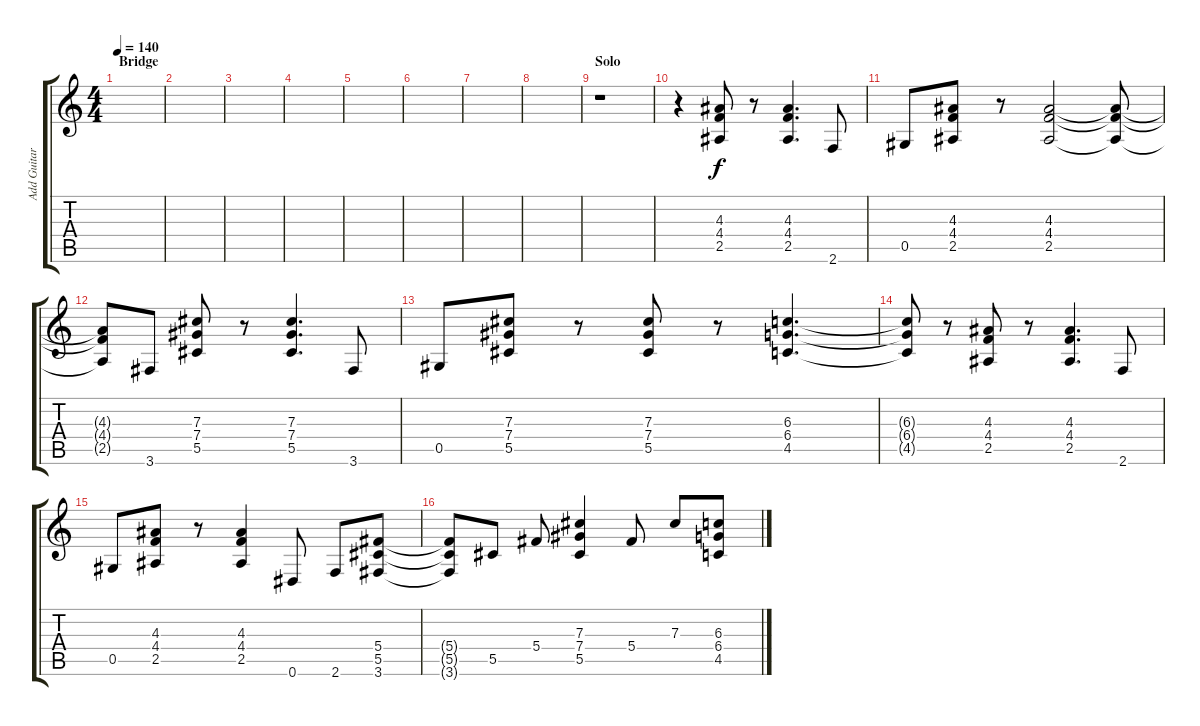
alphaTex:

\track ("Add Guitar" "Add Guitar") {instrument electricguitarclean}
\staff {score tabs}
\tuning (Eb4 Bb3 Gb3 Db3 Ab2 Eb2) {hide}
\ts (4 4)
\section ("" "Bridge")
\tempo 140
\clef g2
\ks c
|
|
|
|
|
|
|
|
\section ("" "Solo")
r.1 |
r.4{volume 12 instrument distortionguitar} (4.3 4.4 2.5).8 r.8 (4.3 4.4 2.5).4{d} 2.6.8 |
0.5.8{volume 12 instrument distortionguitar} (4.3 4.4 2.5).8 r.8 (4.3 4.4 2.5).2 (4.3{t} 4.4{t} 2.5{t}).8 |
(4.3{t} 4.4{t} 2.5{t}).8{volume 12 instrument distortionguitar} 3.6.8 (7.3 7.4 5.5).8 r.8 (7.3 7.4 5.5).4{d} 3.6.8 |
0.5.8{volume 12 instrument distortionguitar} (7.3 7.4 5.5).8 r.8 (7.3 7.4 5.5).8 r.8 (6.3 6.4 4.5).4{d} |
(6.3{t} 6.4{t} 4.5{t}).8{volume 12 instrument distortionguitar} r.8 (4.3 4.4 2.5).8 r.8 (4.3 4.4 2.5).4{d} 2.6.8 |
0.5.8{volume 12 instrument distortionguitar} (4.3 4.4 2.5).8 r.8 (4.3 4.4 2.5).4 0.6.8 2.6.8 (5.4 5.5 3.6).8 |
(5.4{t} 5.5{t} 3.6{t}).8{volume 12 instrument distortionguitar} 5.5.8 5.4.8 (7.3 7.4 5.5).4 5.4.8 7.3.8 (6.3 6.4 4.5).8{volume 12 instrument distortionguitar}
